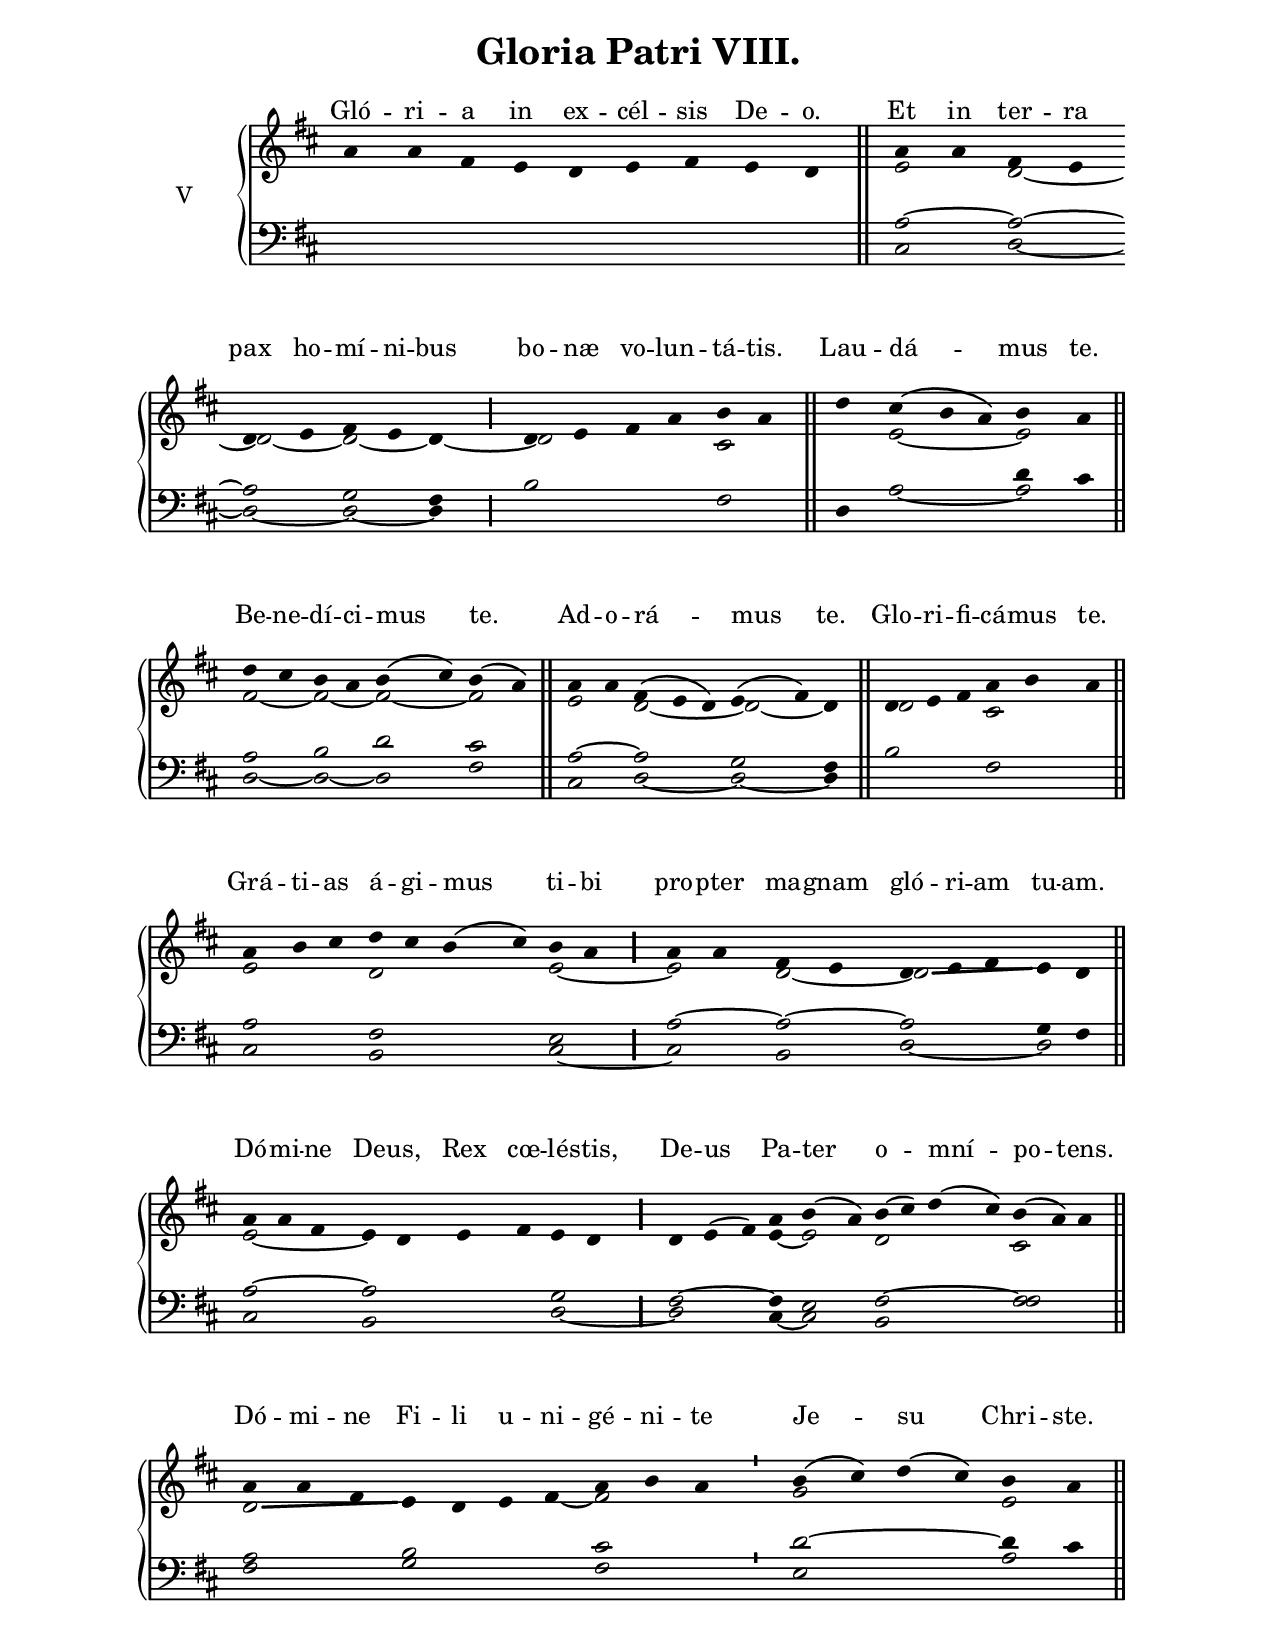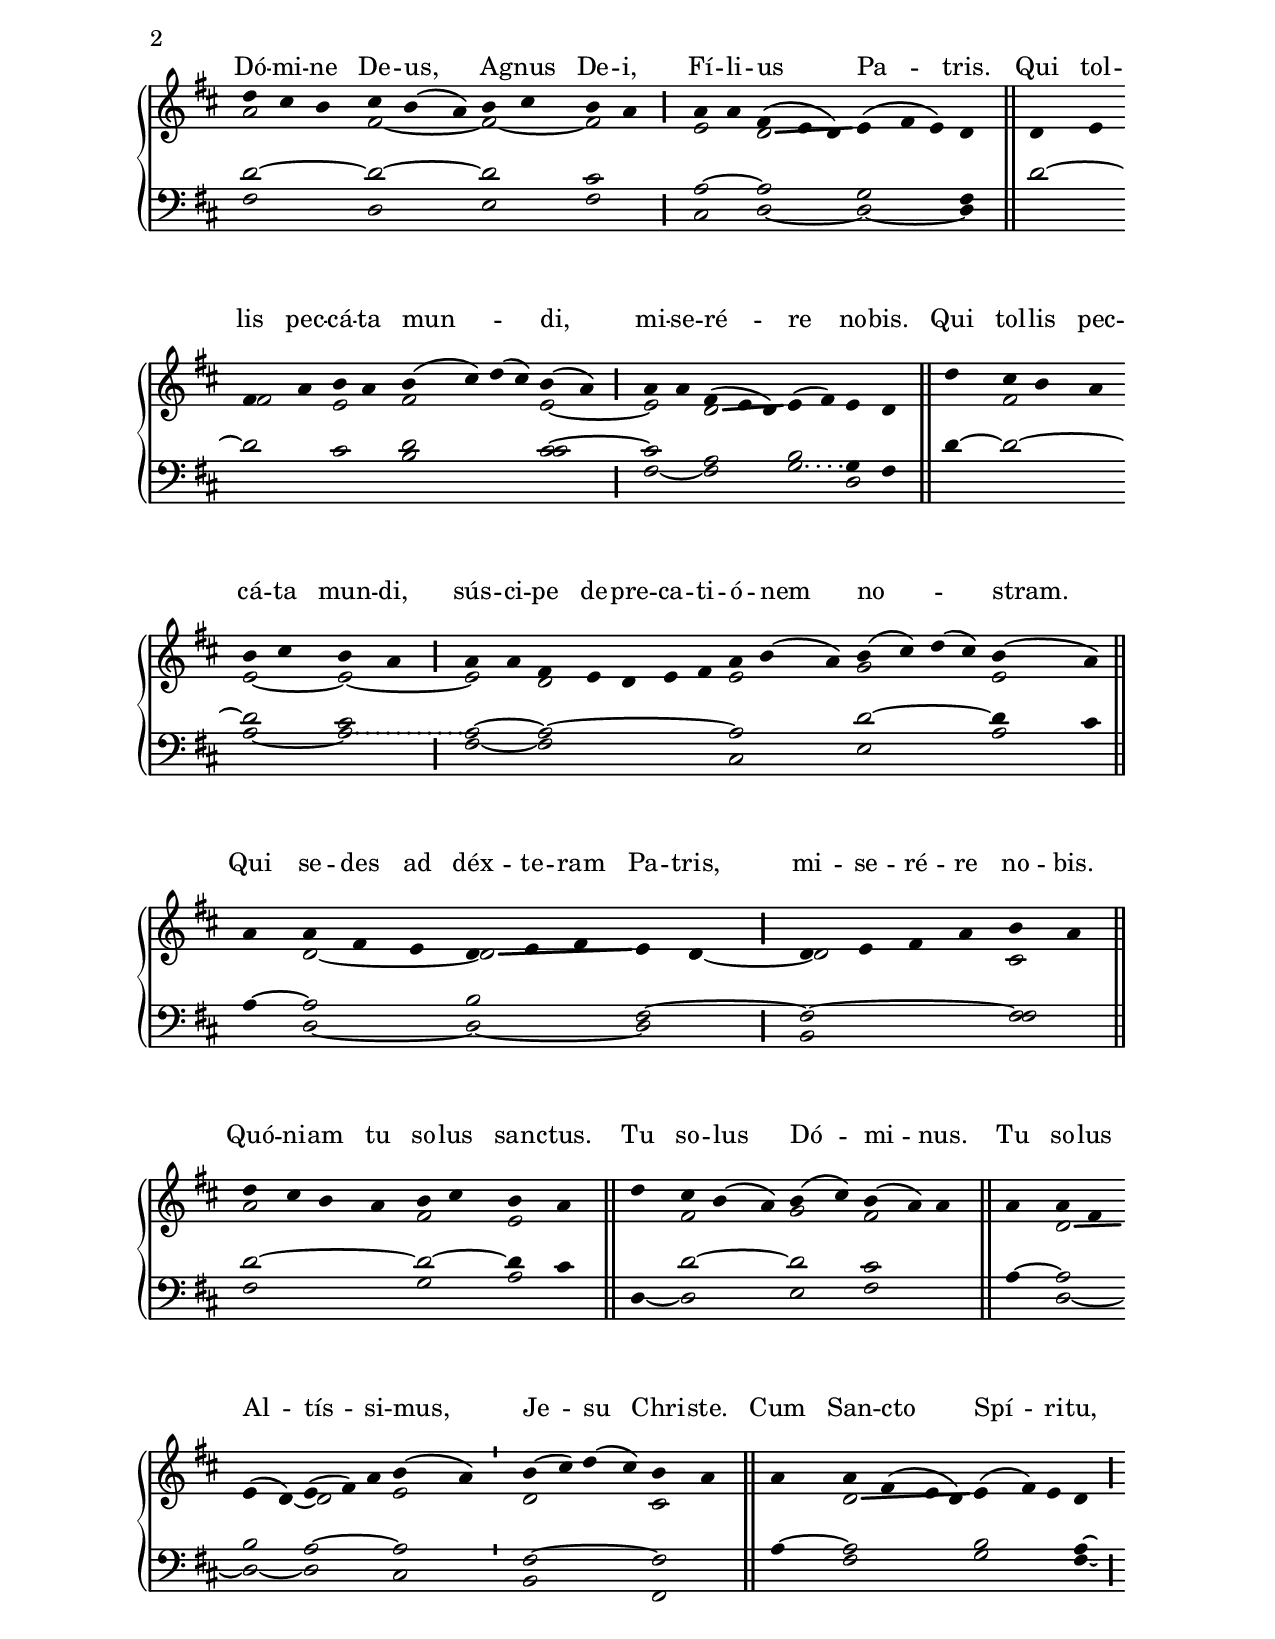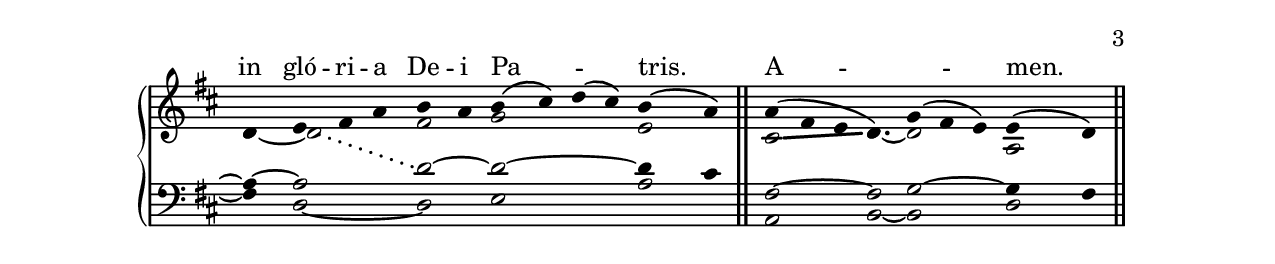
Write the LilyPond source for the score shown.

\version "2.18"
\include "gregorian.ly"
\include "noh2.ily"

%Page reference: page v.48
%(volume.page)

global = {
 \key d \major
 \cadenzaOn 
 \override Glissando #'thickness = #2.0
}

\header {
  title = \markup \center-column {"Gloria Patri VIII." \vspace #1 }
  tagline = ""
  composer = ""
}

\paper {
 #(include-special-characters)
  oddHeaderMarkup = \markup \fill-line {
    \line {}
    \center-column {
      \on-the-fly #first-page     " "
      \on-the-fly #not-first-page ""
    }
    \line { \on-the-fly #print-page-number-check-first \fromproperty #'page:page-number-string }
  }
  evenHeaderMarkup = \markup \fill-line {
    \line { \on-the-fly #print-page-number-check-first \fromproperty #'page:page-number-string }
    \center-column { "" }
    \line {}
  }
}

chantText = \lyricmode {
Gló -- ri -- a in ex -- cél -- sis De -- o. 
Et in ter -- ra pax ho -- mí -- ni -- bus 
bo -- næ vo -- lun -- tá -- tis. 
Lau -- dá -- mus te. 
Be -- ne -- dí -- ci -- mus te. 
Ad -- o -- rá -- mus te. 
Glo -- ri -- fi -- cá -- mus te. 
Grá -- ti -- as á -- gi -- mus ti -- bi 
pro -- pter ma -- gnam gló -- ri -- am tu -- am. 
Dó -- mi -- ne De -- us, Rex cœ -- lé -- stis, 
De -- us Pa -- ter o -- mní -- po -- tens. 
Dó -- mi -- ne Fi -- li u -- ni -- gé -- ni -- te Je -- su Chri -- ste. 
Dó -- mi -- ne De -- us, A -- gnus De -- i, 
Fí -- li -- us Pa -- tris. 
Qui tol -- lis pec -- cá -- ta mun -- _ di, 
mi -- se -- ré -- re no -- bis. 
Qui tol -- lis pec -- cá -- ta mun -- di, 
sús -- ci -- pe de -- pre -- ca -- ti -- ó -- nem no -- _ stram. 
Qui se -- des ad déx -- te -- ram Pa -- tris, 
mi -- se -- ré -- re no -- bis. 
Quó -- ni -- am tu so -- lus san -- ctus. 
Tu so -- lus Dó -- mi -- nus. 
Tu so -- lus Al -- tís -- si -- mus, Je -- su Chri -- ste. 
Cum San -- cto Spí -- ri -- tu, 
in gló -- ri -- a De -- i Pa -- _ tris. 
A -- _ men. }

chantMusic = {
\tieDown   a'4 a'4 fis'4 e'4 d'4 e'4 fis'4 e'4 d'4 \finalis
 a'4 a'4 fis'4 e'4 \forceBreak
 d'4 e'4 fis'4 e'4 d'4 \divisioMaior
 d'4 e'4 fis'4 a'4 b'4 a'4 \finalis
 d''4 cis''4 ( b'4 a'4) b'4 a'4 \finalis
 \forceBreak
 d''4 cis''4 b'4 a'4 b'4 ( cis''4) b'4 ( a'4) \finalis
 a'4 a'4 fis'4 ( e'4 d'4) e'4 ( fis'4) d'4 \finalis
 d'4 e'4 fis'4 a'4 b'4 a'4 \finalis
 \forceBreak
 a'4 b'4 cis''4 d''4 cis''4 b'4 ( cis''4) b'4 a'4 \divisioMaior
 a'4 a'4 fis'4 e'4 d'4 e'4 fis'4 e'4 d'4 \finalis
 \forceBreak
 a'4 a'4 fis'4 e'4 d'4 e'4 fis'4 e'4 d'4 \divisioMaior
 d'4 e'4 ( fis'4) a'4 b'4 ( a'4) b'4 ( cis''4) d''4 ( cis''4) b'4 ( a'4) a'4 \finalis
 \forceBreak
 a'4 a'4 fis'4 e'4 d'4 e'4 fis'4 a'4 b'4 a'4 \divisioMinima
 b'4 ( cis''4) d''4 ( cis''4) b'4 a'4 \finalis
 \forceBreak
 d''4 cis''4 b'4 cis''4 b'4 ( a'4) b'4 cis''4 b'4 a'4 \divisioMaior
 a'4 a'4 fis'4 ( e'4 d'4) e'4 ( fis'4 e'4) d'4 \finalis
 d'4 e'4 \forceBreak
 fis'4 a'4 b'4 a'4 b'4 ( cis''4) d''4 ( cis''4) b'4 ( a'4) \divisioMaior
 a'4 a'4 fis'4 ( e'4 d'4) e'4 ( fis'4) e'4 d'4 \finalis
 d''4 cis''4 b'4 a'4 \forceBreak
 b'4 cis''4 b'4 a'4 \divisioMaior
 a'4 a'4 fis'4 e'4 d'4 e'4 fis'4 a'4 b'4 ( a'4) b'4 ( cis''4) d''4 ( cis''4) b'4 ( a'4) \finalis
 \forceBreak
 a'4 a'4 fis'4 e'4 d'4 e'4 fis'4 e'4 d'4 \divisioMaior
 d'4 e'4 fis'4 a'4 b'4 a'4 \finalis
 \forceBreak
 d''4 cis''4 b'4 a'4 b'4 cis''4 b'4 a'4 \finalis
 d''4 cis''4 b'4 ( a'4) b'4 ( cis''4) b'4 ( a'4) a'4 \finalis
 a'4 a'4 fis'4 \forceBreak
 e'4 ( d'4) e'4 ( fis'4) a'4 b'4 ( a'4) \divisioMinima
 b'4 ( cis''4) d''4 ( cis''4) b'4 a'4 \finalis
 a'4 a'4 fis'4 ( e'4 d'4) e'4 ( fis'4) e'4 d'4 \divisioMaior
 \forceBreak
 d'4 e'4 fis'4 a'4 b'4 a'4 b'4 ( cis''4) d''4 ( cis''4) b'4 ( a'4) \finalis
 a'4 ( fis'4 e'4 d'4.)  g'4 ( fis'4 e'4) e'4 ( d'4) \finalis

}

altoMusic = {
r2*9/2 \finalis
e'2 d'2 ~ d'2 ~ d'2 ~ d'4 ~ \divisioMaior
d'2*4/2 cis'2 \finalis
r4 e'2*3/2 ~ e'2 \finalis
fis'2 ~ fis'2 ~ fis'2 ~ fis'2 \finalis
e'2 d'2*3/2 ~ d'2 ~ d'4 \finalis
d'2*3/2 cis'2*3/2 \finalis
e'2*3/2 d'2*4/2 e'2 ~ \divisioMaior
e'2 d'2 ~ d'2*3/2 -\tweak Glissando.Y-offset #-0.8 \glissando e'4 d'4 \finalis
e'2*3/2 ~ e'4 r2*5/2 \divisioMaior
r2*3/2 e'4 ~ e'2 d'2*4/2 cis'2*3/2 \finalis
d'2*3/2 -\tweak Glissando.Y-offset #-0.8 \glissando e'4 r2 fis'4 ~ fis'2*3/2 \divisioMinima
g'2*4/2 e'2 \finalis
a'2*3/2 fis'2*3/2 ~ fis'2 ~ fis'2 \divisioMaior
e'2 d'2*3/2 -\tweak Glissando.Y-offset #-0.8 \glissando e'4 r2*3/2 \finalis
r2 fis'2 e'2 fis'2*4/2 e'2 ~ \divisioMaior
e'2 d'2*3/2 -\tweak Glissando.Y-offset #-0.8 \glissando e'4 r2*3/2 \finalis
r4 fis'2*3/2 e'2 ~ e'2 ~ \divisioMaior
e'2 d'2*5/2 e'2*3/2 g'2*4/2 e'2 \finalis
r4 d'2*3/2 ~ d'2*3/2 -\tweak Glissando.Y-offset #-0.8 \glissando e'4 d'4 ~ \divisioMaior
d'2*4/2 cis'2 \finalis
a'2*4/2 fis'2 e'2 \finalis
r4 fis'2*3/2 g'2 fis'2*3/2 \finalis
r4 d'2 -\tweak Glissando.Y-offset #-0.8 \glissando e'4 d'4 ~ d'2*3/2 e'2 \divisioMinima
d'2*4/2 cis'2 \finalis
r4 d'2*4/2 -\tweak Glissando.Y-offset #-0.8 \glissando e'4 r2*3/2 \divisioMaior
d'4 ~ d'2*3/2 fis'2 g'2*4/2 e'2 \finalis
cis'2*3/2 -\tweak Glissando.Y-offset #-0.8 \glissando d'4. ~ d'2*3/2 a2 \finalis
}

tenorMusic = {
r2*9/2 \finalis
a2 ~ a2 ~ a2 g2 fis4 \divisioMaior
b2*4/2 fis2 \finalis
r2*4/2 d'4 cis'4 \finalis
a2 b2 d'2 cis'2 \finalis
a2 ~ a2*3/2 g2 fis4 \finalis
b2*3/2 fis2*3/2 \finalis
a2*3/2 fis2*4/2 e2 \divisioMaior
a2 ~ a2 ~ a2*3/2 g4 fis4 \finalis
a2*3/2 ~ a2*4/2 g2 \divisioMaior
fis2*3/2 ~ fis4 e2 fis2*4/2 ~ fis2*3/2 \finalis
a2*3/2 b2*4/2 cis'2*3/2 \divisioMinima
d'2*4/2 ~ d'4 cis'4 \finalis
d'2*3/2 ~ d'2*3/2 ~ d'2 cis'2 \divisioMaior
a2 ~ a2*3/2 g2*3/2 fis4 \finalis
d'2 ~ d'2 cis'2 d'2*4/2 cis'2 ~ \divisioMaior
cis'2 a2*3/2 b2 g4 fis4 \finalis
d'4 ~ d'2*3/2 ~ d'2 cis'2 \divisioMaior
a2 ~ a2*5/2 ~ a2*3/2 d'2*4/2 ~ d'4 cis'4 \finalis
a4 ~ a2*3/2 b2*3/2 fis2 ~ \divisioMaior
fis2*4/2 ~ fis2 \finalis
d'2*4/2 ~ d'2 ~ d'4 cis'4 \finalis
r4 d'2*3/2 ~ d'2 cis'2*3/2 \finalis
a4 ~ a2 b2 a2*3/2 ~ a2 \divisioMinima
fis2*4/2 ~ fis2 \finalis
a4 ~ a2*4/2 b2*3/2 a4 ~ \divisioMaior
a4 ~ a2*3/2 d'2 ~ d'2*4/2 ~ d'4 cis'4 \finalis
fis2*3/2 ~ fis2*3/4 g2*3/2 ~ g4 fis4 \finalis
}

bassMusic = {
r2*9/2 \finalis
cis2 d2 ~ d2 ~ d2 ~ d4 \divisioMaior
r2*6/2 \finalis
d4 a2*3/2 ~ a2 \finalis
d2 ~ d2 ~ d2 fis2 \finalis
cis2 d2*3/2 ~ d2 ~ d4 \finalis
r2*6/2 \finalis
cis2*3/2 b,2*4/2 cis2 ~ \divisioMaior
cis2 b,2 d2*3/2 ~ d2 \finalis
cis2*3/2 b,2*4/2 d2 ~ \divisioMaior
d2*3/2 cis4 ~ cis2 b,2*4/2 \shiftRight fis2*3/2 \finalis
fis2*3/2 g2*4/2 fis2*3/2 \divisioMinima
e2*4/2 a2 \finalis
fis2*3/2 d2*3/2 e2 fis2 \divisioMaior
cis2 d2*3/2 ~ d2*3/2 ~ d4 \finalis
r2 r2*4/2 b2*4/2 \shiftRight cis'2 \divisioMaior
fis2 ~ fis2*3/2 g2 d2 \finalis
r2*4/2 a2 ~ a2 \divisioMaior
fis2 ~ fis2*5/2 cis2*3/2 e2*4/2 a2 \finalis
r4 d2*3/2 ~ d2*3/2 ~ d2 \divisioMaior
b,2*4/2 \shiftRight fis2 \finalis
fis2*4/2 g2 a2 \finalis
d4 ~ d2*3/2 e2 fis2*3/2 \finalis
r4 d2 ~ d2 ~ d2*3/2 cis2 \divisioMinima
b,2*4/2 fis,2 \finalis
r4 fis2*4/2 g2*3/2 fis4 ~ \divisioMaior
fis4 d2*3/2 ~ d2 e2*4/2 a2 \finalis
a,2*3/2 b,2*3/4 ~ b,2*3/2 d2 \finalis
}

voiceLines = {
\voiceLineStyle


s2*144/2
\allowVoiceLineBreak
\voiceLine "down" "down" g2*2/2 g2*1/2


s2*7/2
\allowVoiceLineBreak
\voiceLine "down" "down" a2*2/2 a2*1/2


s2*73/2
\allowVoiceLineBreak
\voiceLine "up" "down" d'2*3/2 d'2*1/2


}

\score{
  <<
    \new GrandStaff <<
      \set GrandStaff.autoBeaming = ##f
      \set GrandStaff.instrumentName = \markup \center-column {
        "V"
      }
      \new Staff = up <<
        \new Voice = "chant" {
          \voiceOne \global \chantMusic
        }
        \new Voice {
          \voiceTwo \global \altoMusic
        }
      >>

      \new Staff = down <<
        \clef bass
        \new Voice {
          \voiceOne \global \tenorMusic
        }
        \new Voice {
          \voiceTwo \global \bassMusic
        }
	\new Voice {
        \voiceThree \global \voiceLines
        }
      >>
    >>
    \new Lyrics \lyricsto chant {
      \chantText
    }
  >>
  \layout{
  }
  \midi{
    \tempo 4 = 125
  }
}
